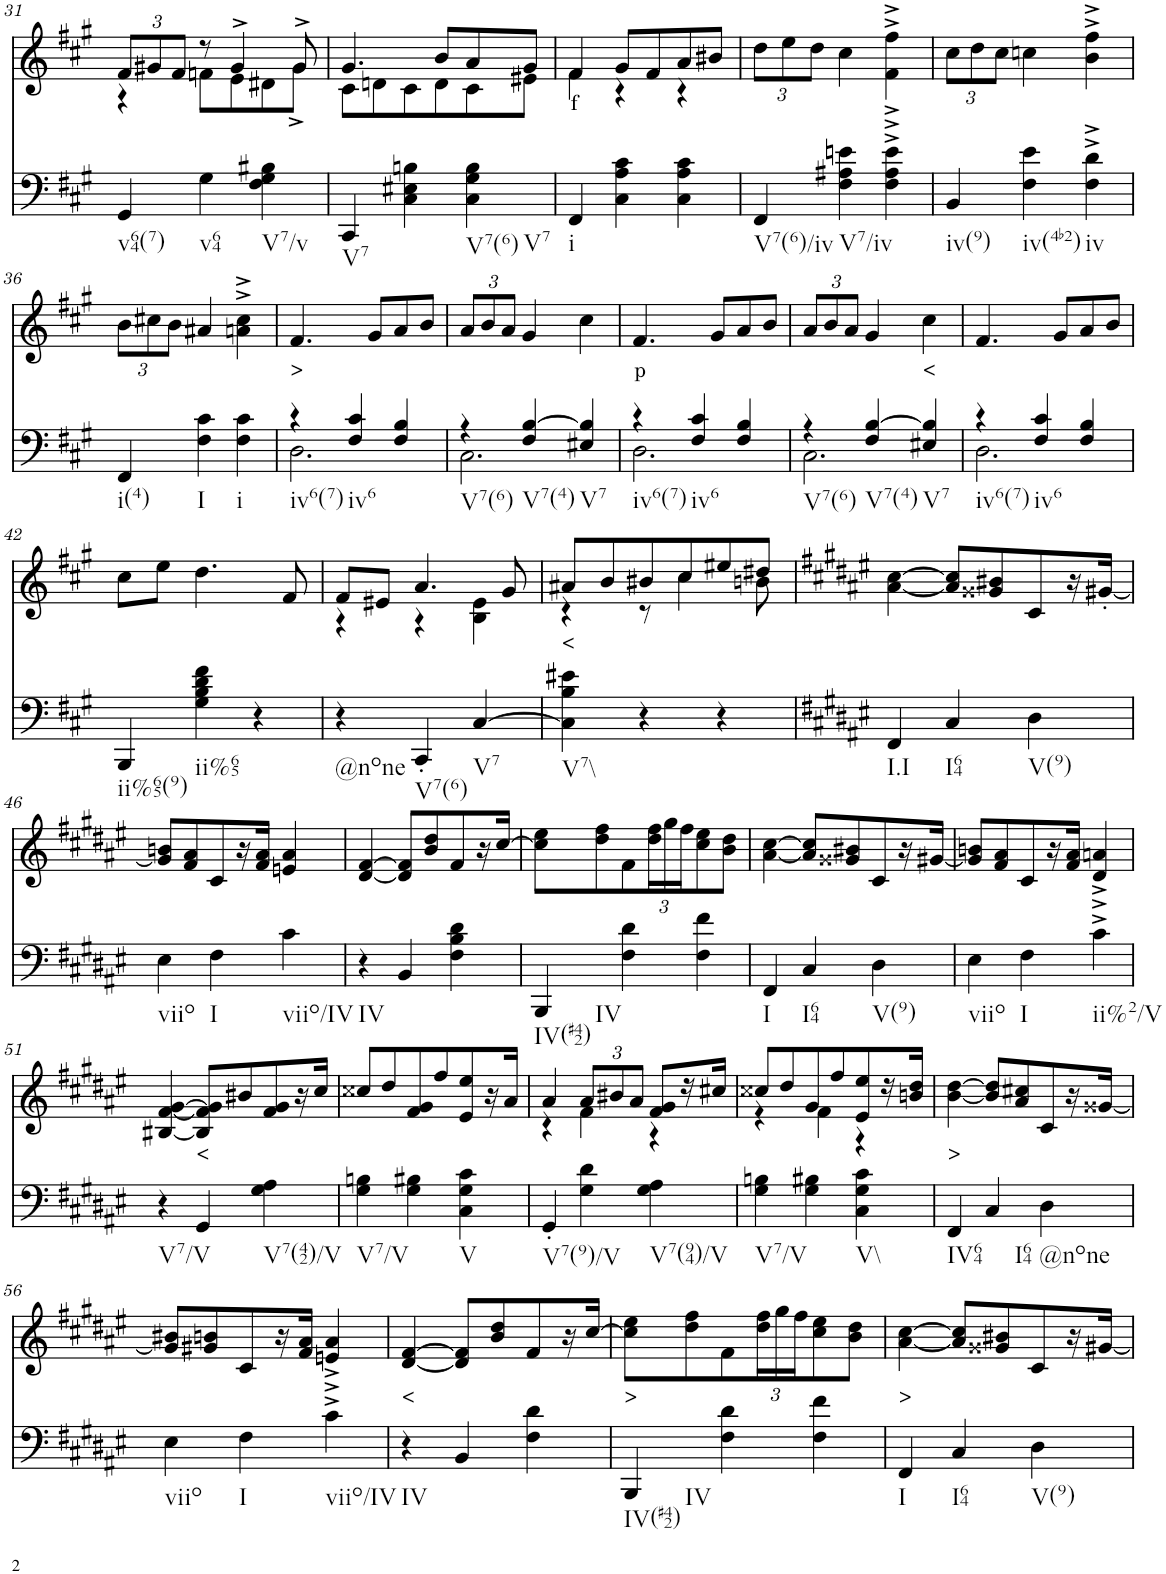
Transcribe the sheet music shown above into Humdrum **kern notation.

**kern	**kern	**text
*part2	*part1	*part1
*staff2	*staff1	*staff1
*I"Piano	*I"Piano	*
*I'Pno	*I'Pno	*
!!LO:PB:g=z
*clefF4	*clefG2	*
*k[f#c#g#]	*k[f#c#g#]	*
*f#:	*f#:	*
*M3/4	*M3/4	*
*	*Xbrackettup	*
=31	=31	=31
*	*^	*
!LO:TX:b:t=v64(7)	!	!	!
4GG#/	12f#/L	4r	.
.	12g#X/	.	.
.	12f#/J	.	.
!LO:TX:b:t=v64	!	!	!
4G#\	8r	8fn\L	.
.	4g#^/	8e\	.
!LO:TX:b:t=V7/v	!	!	!
4F#\ 4G#\ 4B#X\	.	8d#X\	.
.	8g#^/	8g#^\J	.
=32	=32	=32	=32
!LO:TX:b:t=V7	!	!	!
4CC#/	4.g#/	8c#\L	.
.	.	8dn\	.
4C#\ 4E#X\ 4Bn\	.	8c#\	.
.	8b/L	8d\	.
!LO:TX:b:t=V7(6)	!	!	!
!LO:TX:b:t=V7	!	!	!
4C#\ 4G#\ 4B\	8a/	8c#\	.
.	8g#/J	8e#X\J	.
=33	=33	=33	=33
!LO:TX:b:t=i	!	!	!
!	!	!	!LO:LY:b
4FF#/	4f#/	4f#\	f
4C#\ 4A\ 4c#\	8g#/L	4r	.
.	8f#/	.	.
4C#\ 4A\ 4c#\	8a/	4r	.
.	8b#X/J	.	.
*	*v	*v	*
=34	=34	=34
!LO:TX:b:t=V7(6)/iv	!	!
4FF#/	12dd\L	.
.	12ee\	.
.	12dd\J	.
!LO:TX:b:t=V7/iv	!	!
4F#\ 4A#X\ 4en\	4cc#\	.
4F#\^ 4A#\^ 4e\^	4f#\^ 4ff#\^	.
=35	=35	=35
!LO:TX:b:t=iv(9)	!	!
4BB/	12cc#\L	.
.	12dd\	.
.	12cc#\J	.
!LO:TX:b:t=iv(4b2)	!	!
4F#\ 4e\	4ccn\	.
!LO:TX:b:t=iv	!	!
4F#\^ 4d\^	4b\^ 4ff#\^	.
!!LO:LB:g=z
=36	=36	=36
!LO:TX:b:t=i(4)	!	!
4FF#/	12b\L	.
.	12cc#X\	.
.	12b\J	.
!LO:TX:b:t=I	!	!
4F#\ 4c#\	4a#X/	.
!LO:TX:b:t=i	!	!
4F#\ 4c#\	4an\^ 4cc#\^	.
=37	=37	=37
*^	*	*
!LO:TX:b:t=iv6(7)	!	!	!
!	!	!	!LO:LY:b
4r	2.D\	4.f#/	>
!LO:TX:b:t=iv6	!	!	!
4F#/ 4c#/	.	.	.
.	.	8g#/L	.
4F#/ 4B/	.	8a/	.
.	.	8b/J	.
=38	=38	=38	=38
!LO:TX:b:t=V7(6)	!	!	!
4r	2.C#\	12a/L	.
.	.	12b/	.
.	.	12a/J	.
!LO:TX:b:t=V7(4)	!	!	!
4F#/ [4B/	.	4g#/	.
!LO:TX:b:t=V7	!	!	!
4E#X/ 4B/]	.	4cc#\	.
=39	=39	=39	=39
!LO:TX:b:t=iv6(7)	!	!	!
!	!	!	!LO:LY:b
4r	2.D\	4.f#/	p
!LO:TX:b:t=iv6	!	!	!
4F#/ 4c#/	.	.	.
.	.	8g#/L	.
4F#/ 4B/	.	8a/	.
.	.	8b/J	.
=40	=40	=40	=40
!LO:TX:b:t=V7(6)	!	!	!
4r	2.C#\	12a/L	.
.	.	12b/	.
.	.	12a/J	.
!LO:TX:b:t=V7(4)	!	!	!
4F#/ [4B/	.	4g#/	.
!LO:TX:b:t=V7	!	!	!
!	!	!	!LO:LY:b
4E#X/ 4B/]	.	4cc#\	<
=41	=41	=41	=41
!LO:TX:b:t=iv6(7)	!	!	!
4r	2.D\	4.f#/	.
!LO:TX:b:t=iv6	!	!	!
4F#/ 4c#/	.	.	.
.	.	8g#/L	.
4F#/ 4B/	.	8a/	.
.	.	8b/J	.
*v	*v	*	*
!!LO:LB:g=z
=42	=42	=42
!LO:TX:b:t=ii%65(9)	!	!
4BBB/	8cc#\L	.
.	8ee\J	.
!LO:TX:b:t=ii%65	!	!
4G#\ 4B\ 4d\ 4f#\	4.dd\	.
4r	.	.
.	8f#/	.
=43	=43	=43
*	*^	*
!LO:TX:b:t=@none	!	!	!
4r	8f#/L	4r	.
.	8e#X/J	.	.
!LO:TX:b:t=V7(6)	!	!	!
4CC#'/	4.a/	4r	.
!LO:TX:b:t=V7	!	!	!
[4C#/	.	4B\ 4e#\	.
.	8g#/	.	.
=44	=44	=44	=44
!LO:TX:b:t=V7\\	!	!	!
!	!	!	!LO:LY:b
4C#\] 4B\ 4e#X\	8a#X/L	4r	<
.	8b/	.	.
4r	8b#X/	8r	.
.	8cc#/	4cc#\	.
4r	8ee#X/	.	.
.	8dd#X/J	8bn\	.
*	*v	*v	*
=45	=45	=45
*k[f#c#g#d#a#e#]	*k[f#c#g#d#a#e#]	*
*	*^	*
!LO:TX:b:t=I.I	!	!	!
*	*v	*v	*
4FF#/	[4a#\ [4cc#\	.
!LO:TX:b:t=I64	!	!
4C#/	8a#/] 8cc#/]L	.
.	8g##X/ 8b#X/	.
!LO:TX:b:t=V(9)	!	!
4D#\	8c#/	.
.	16r	.
.	[16g#X'/JJ	.
!!LO:LB:g=z
=46	=46	=46
!LO:TX:b:t=viio	!	!
4E#\	8g#/] 8bn/L	.
.	8f#/ 8a#/	.
!LO:TX:b:t=I	!	!
4F#\	8c#/	.
.	16r	.
.	16f#/ 16a#/JJ	.
!LO:TX:b:t=viio/IV	!	!
4c#\	4en/ 4a#/	.
=47	=47	=47
!LO:TX:b:t=IV	!	!
4r	[4d#/ [4f#/	.
4BB/	8d#/] 8f#/]L	.
.	8b/ 8dd#/	.
4F#\ 4B\ 4d#\	8f#/	.
.	16r	.
.	[16cc#/JJ	.
=48	=48	=48
!LO:TX:b:t=IV(#42)	!	!
!LO:TX:b:t=IV	!	!
4BBB/	8cc#\] 8ee#\L	.
.	8dd#\ 8ff#\	.
4F#\ 4d#\	8f#\	.
.	24dd#\ 24ff#\L	.
.	24gg#\	.
.	24ff#\J	.
4F#\ 4f#\	8cc#\ 8ee#\	.
.	8b\ 8dd#\J	.
=49	=49	=49
!LO:TX:b:t=I	!	!
4FF#/	[4a#\ [4cc#\	.
!LO:TX:b:t=I64	!	!
4C#/	8a#/] 8cc#/]L	.
.	8g##X/ 8b#X/	.
!LO:TX:b:t=V(9)	!	!
4D#\	8c#/	.
.	16r	.
.	[16g#X/JJ	.
=50	=50	=50
!LO:TX:b:t=viio	!	!
4E#\	8g#/] 8bn/L	.
.	8f#/ 8a#/	.
!LO:TX:b:t=I	!	!
4F#\	8c#/	.
.	16r	.
.	16f#/ 16a#/JJ	.
!LO:TX:b:t=ii%2/V	!	!
4c#^\	4d#/^ 4an/^	.
!!LO:LB:g=z
=51	=51	=51
!LO:TX:b:t=V7/V	!	!
4r	[4B#X/ [4f#/ [4g#/	.
!	!	!LO:LY:b
4GG#/	8B#/] 8f#/] 8g#/]L	<
.	8b#X/	.
!LO:TX:b:t=V7(42)/V	!	!
4G#\ 4A#\	8f#/ 8g#/	.
.	16r	.
.	16cc#/JJ	.
=52	=52	=52
!LO:TX:b:t=V7/V	!	!
4G#\ 4Bn\	8cc##X/L	.
.	8dd#/	.
4G#\ 4B#X\	8f#/ 8g#/	.
.	8ff#/	.
!LO:TX:b:t=V	!	!
4C#\ 4G#\ 4c#\	8e#/ 8ee#/	.
.	16r	.
.	16a#/JJ	.
=53	=53	=53
*	*^	*
!LO:TX:b:t=V7(9)/V	!	!	!
4GG#'/	4a#/	4r	.
4G#\ 4d#\	12a#/L	4f#\	.
.	12b#X/	.	.
.	12a#/J	.	.
!LO:TX:b:t=V7(94)/V	!	!	!
4G#\ 4A#\	8f#/ 8g#/L	4r	.
.	16r	.	.
.	16cc#X/JJ	.	.
=54	=54	=54	=54
!LO:TX:b:t=V7/V	!	!	!
4G#\ 4Bn\	8cc##X/L	4r	.
.	8dd#/	.	.
4G#\ 4B#X\	8g#/	4f#\	.
.	8ff#/	.	.
!LO:TX:b:t=V\\	!	!	!
4C#\ 4G#\ 4c#\	8e#/ 8ee#/	4r	.
.	16r	.	.
.	16bn/ 16dd#/JJ	.	.
*	*v	*v	*
=55	=55	=55
!LO:TX:b:t=IV64	!	!
!	!	!LO:LY:b
4FF#/	[4b\ [4dd#\	>
!LO:TX:b:t=I64	!	!
4C#/	8b/] 8dd#/]L	.
.	8a#/ 8cc#X/	.
!LO:TX:b:t=@none	!	!
4D#\	8c#/	.
.	16r	.
.	[16g##X/JJ	.
!!LO:LB:g=z
=56	=56	=56
!LO:TX:b:t=viio	!	!
4E#\	8g##/] 8b#X/L	.
.	8g#X/ 8bn/	.
!LO:TX:b:t=I	!	!
4F#\	8c#/	.
.	16r	.
.	16f#/ 16a#/JJ	.
!LO:TX:b:t=viio/IV	!	!
4c#^\	4en/^ 4a#/^	.
=57	=57	=57
!LO:TX:b:t=IV	!	!
!	!	!LO:LY:b
4r	[4d#/ [4f#/	<
4BB/	8d#/] 8f#/]L	.
.	8b/ 8dd#/	.
4F#\ 4d#\	8f#/	.
.	16r	.
.	[16cc#/JJ	.
=58	=58	=58
!LO:TX:b:t=IV(#42)	!	!
!LO:TX:b:t=IV	!	!
!	!	!LO:LY:b
4BBB/	8cc#\] 8ee#\L	>
.	8dd#\ 8ff#\	.
4F#\ 4d#\	8f#\	.
.	24dd#\ 24ff#\L	.
.	24gg#\	.
.	24ff#\J	.
4F#\ 4f#\	8cc#\ 8ee#\	.
.	8b\ 8dd#\J	.
=59	=59	=59
!LO:TX:b:t=I	!	!
!	!	!LO:LY:b
4FF#/	[4a#\ [4cc#\	>
!LO:TX:b:t=I64	!	!
4C#/	8a#/] 8cc#/]L	.
.	8g##X/ 8b#X/	.
!LO:TX:b:t=V(9)	!	!
4D#\	8c#/	.
.	16r	.
.	[16g#X/JJ	.
=	=	=
*-	*-	*-
